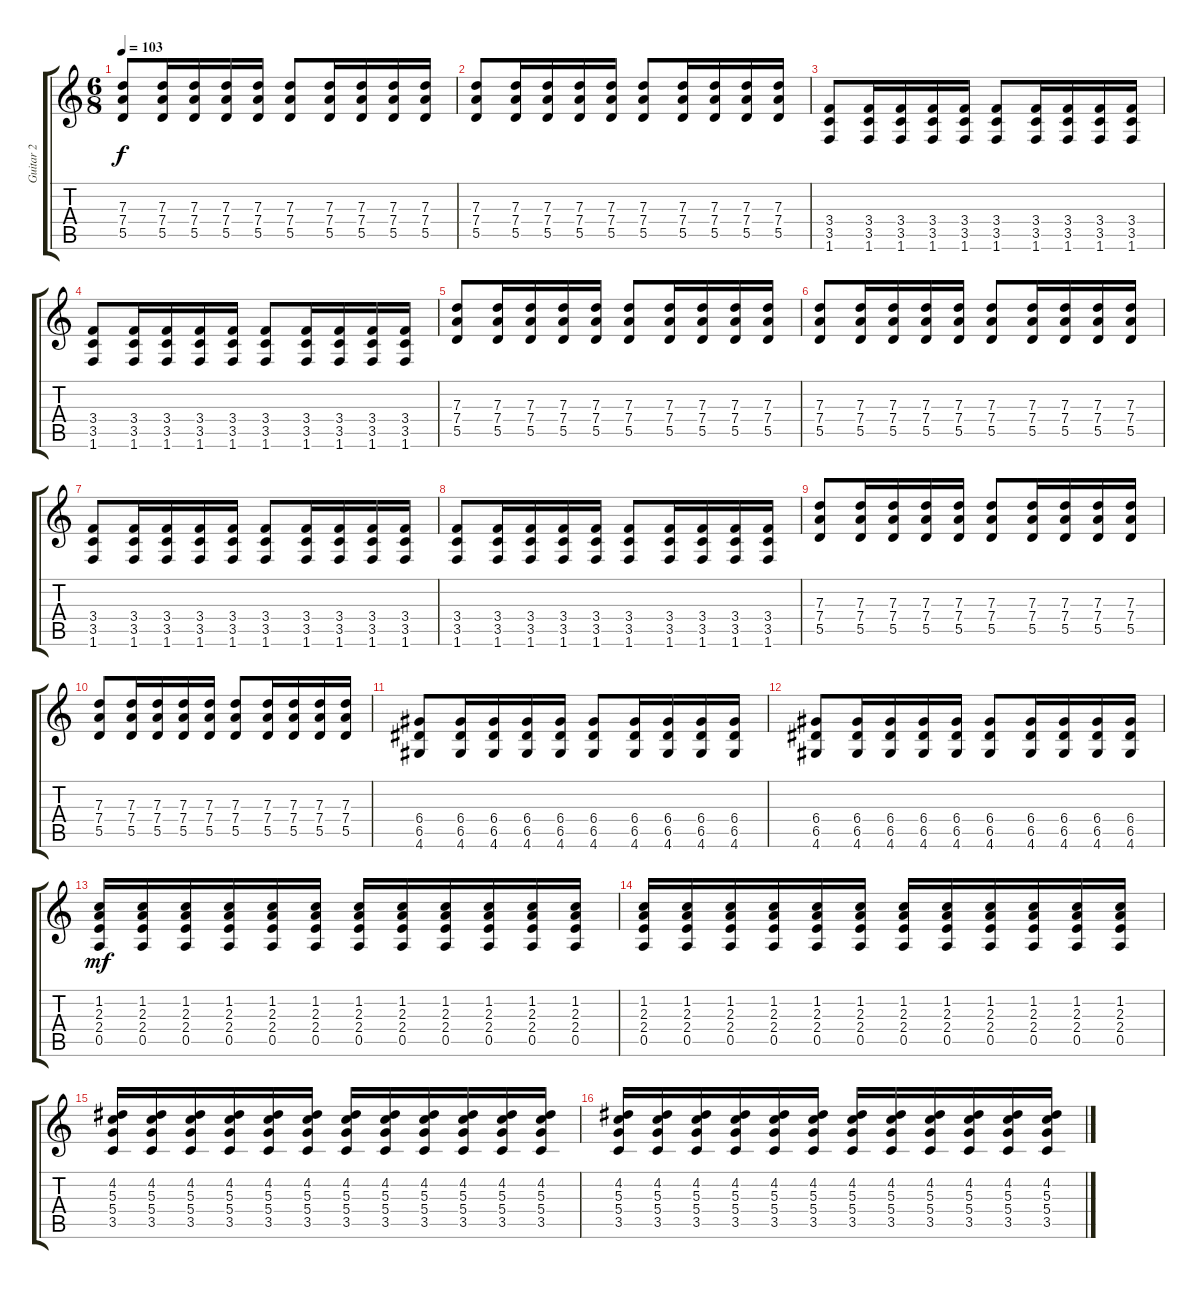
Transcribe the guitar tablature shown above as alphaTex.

\track ("Guitar 2" "Guitar 2") {instrument distortionguitar}
\staff {score tabs}
\tuning (E4 B3 G3 D3 A2 E2) {hide}
\ts (6 8)
\tempo 103
\clef g2
\ks c
(7.3 7.4 5.5).8{dy f} (7.3 7.4 5.5).16 (7.3 7.4 5.5).16 (7.3 7.4 5.5).16 (7.3 7.4 5.5).16 (7.3 7.4 5.5).8 (7.3 7.4 5.5).16 (7.3 7.4 5.5).16 (7.3 7.4 5.5).16 (7.3 7.4 5.5).16 |
(7.3 7.4 5.5).8 (7.3 7.4 5.5).16 (7.3 7.4 5.5).16 (7.3 7.4 5.5).16 (7.3 7.4 5.5).16 (7.3 7.4 5.5).8 (7.3 7.4 5.5).16 (7.3 7.4 5.5).16 (7.3 7.4 5.5).16 (7.3 7.4 5.5).16 |
(3.4 3.5 1.6).8 (3.4 3.5 1.6).16 (3.4 3.5 1.6).16 (3.4 3.5 1.6).16 (3.4 3.5 1.6).16 (3.4 3.5 1.6).8 (3.4 3.5 1.6).16 (3.4 3.5 1.6).16 (3.4 3.5 1.6).16 (3.4 3.5 1.6).16 |
(3.4 3.5 1.6).8 (3.4 3.5 1.6).16 (3.4 3.5 1.6).16 (3.4 3.5 1.6).16 (3.4 3.5 1.6).16 (3.4 3.5 1.6).8 (3.4 3.5 1.6).16 (3.4 3.5 1.6).16 (3.4 3.5 1.6).16 (3.4 3.5 1.6).16 |
(7.3 7.4 5.5).8 (7.3 7.4 5.5).16 (7.3 7.4 5.5).16 (7.3 7.4 5.5).16 (7.3 7.4 5.5).16 (7.3 7.4 5.5).8 (7.3 7.4 5.5).16 (7.3 7.4 5.5).16 (7.3 7.4 5.5).16 (7.3 7.4 5.5).16 |
(7.3 7.4 5.5).8 (7.3 7.4 5.5).16 (7.3 7.4 5.5).16 (7.3 7.4 5.5).16 (7.3 7.4 5.5).16 (7.3 7.4 5.5).8 (7.3 7.4 5.5).16 (7.3 7.4 5.5).16 (7.3 7.4 5.5).16 (7.3 7.4 5.5).16 |
(3.4 3.5 1.6).8 (3.4 3.5 1.6).16 (3.4 3.5 1.6).16 (3.4 3.5 1.6).16 (3.4 3.5 1.6).16 (3.4 3.5 1.6).8 (3.4 3.5 1.6).16 (3.4 3.5 1.6).16 (3.4 3.5 1.6).16 (3.4 3.5 1.6).16 |
(3.4 3.5 1.6).8 (3.4 3.5 1.6).16 (3.4 3.5 1.6).16 (3.4 3.5 1.6).16 (3.4 3.5 1.6).16 (3.4 3.5 1.6).8 (3.4 3.5 1.6).16 (3.4 3.5 1.6).16 (3.4 3.5 1.6).16 (3.4 3.5 1.6).16 |
(7.3 7.4 5.5).8 (7.3 7.4 5.5).16 (7.3 7.4 5.5).16 (7.3 7.4 5.5).16 (7.3 7.4 5.5).16 (7.3 7.4 5.5).8 (7.3 7.4 5.5).16 (7.3 7.4 5.5).16 (7.3 7.4 5.5).16 (7.3 7.4 5.5).16 |
(7.3 7.4 5.5).8 (7.3 7.4 5.5).16 (7.3 7.4 5.5).16 (7.3 7.4 5.5).16 (7.3 7.4 5.5).16 (7.3 7.4 5.5).8 (7.3 7.4 5.5).16 (7.3 7.4 5.5).16 (7.3 7.4 5.5).16 (7.3 7.4 5.5).16 |
(6.4 6.5 4.6).8 (6.4 6.5 4.6).16 (6.4 6.5 4.6).16 (6.4 6.5 4.6).16 (6.4 6.5 4.6).16 (6.4 6.5 4.6).8 (6.4 6.5 4.6).16 (6.4 6.5 4.6).16 (6.4 6.5 4.6).16 (6.4 6.5 4.6).16 |
(6.4 6.5 4.6).8 (6.4 6.5 4.6).16 (6.4 6.5 4.6).16 (6.4 6.5 4.6).16 (6.4 6.5 4.6).16 (6.4 6.5 4.6).8 (6.4 6.5 4.6).16 (6.4 6.5 4.6).16 (6.4 6.5 4.6).16 (6.4 6.5 4.6).16 |
(1.2 2.3 2.4 0.5).16{dy mf balance 8} (1.2 2.3 2.4 0.5).16 (1.2 2.3 2.4 0.5).16 (1.2 2.3 2.4 0.5).16 (1.2 2.3 2.4 0.5).16 (1.2 2.3 2.4 0.5).16 (1.2 2.3 2.4 0.5).16 (1.2 2.3 2.4 0.5).16 (1.2 2.3 2.4 0.5).16 (1.2 2.3 2.4 0.5).16 (1.2 2.3 2.4 0.5).16 (1.2 2.3 2.4 0.5).16 |
(1.2 2.3 2.4 0.5).16 (1.2 2.3 2.4 0.5).16 (1.2 2.3 2.4 0.5).16 (1.2 2.3 2.4 0.5).16 (1.2 2.3 2.4 0.5).16 (1.2 2.3 2.4 0.5).16 (1.2 2.3 2.4 0.5).16 (1.2 2.3 2.4 0.5).16 (1.2 2.3 2.4 0.5).16 (1.2 2.3 2.4 0.5).16 (1.2 2.3 2.4 0.5).16 (1.2 2.3 2.4 0.5).16 |
(4.2 5.3 5.4 3.5).16 (4.2 5.3 5.4 3.5).16 (4.2 5.3 5.4 3.5).16 (4.2 5.3 5.4 3.5).16 (4.2 5.3 5.4 3.5).16 (4.2 5.3 5.4 3.5).16 (4.2 5.3 5.4 3.5).16 (4.2 5.3 5.4 3.5).16 (4.2 5.3 5.4 3.5).16 (4.2 5.3 5.4 3.5).16 (4.2 5.3 5.4 3.5).16 (4.2 5.3 5.4 3.5).16 |
(4.2 5.3 5.4 3.5).16 (4.2 5.3 5.4 3.5).16 (4.2 5.3 5.4 3.5).16 (4.2 5.3 5.4 3.5).16 (4.2 5.3 5.4 3.5).16 (4.2 5.3 5.4 3.5).16 (4.2 5.3 5.4 3.5).16 (4.2 5.3 5.4 3.5).16 (4.2 5.3 5.4 3.5).16 (4.2 5.3 5.4 3.5).16 (4.2 5.3 5.4 3.5).16 (4.2 5.3 5.4 3.5).16
